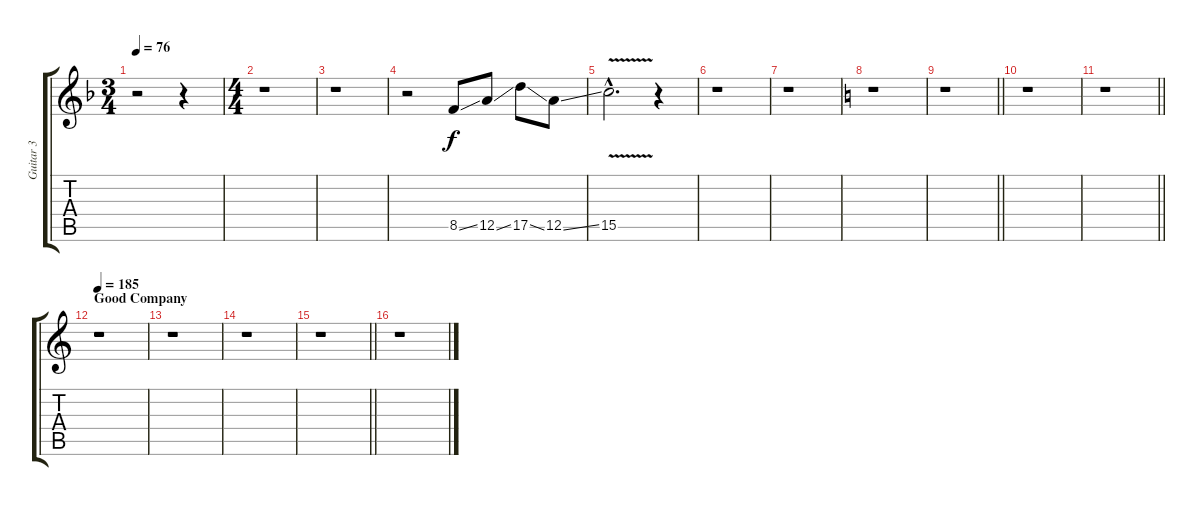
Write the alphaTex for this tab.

\track ("Guitar 3" "Guitar 3") {instrument electricguitarjazz}
\staff {score tabs}
\tuning (E4 B3 G3 D3 A2 E2) {hide}
\ts (3 4)
\tempo 76
\clef g2
\ks f
r.2{dy f} r.4 |
\ts (4 4)
r.1 |
r.1 |
r.2 8.5{ss}.8 12.5{ss}.8 17.5{ss}.8 12.5{ss}.8 |
15.5{v hac}.2{d} r.4 |
r.1 |
r.1 |
\ks c
r.1 |
\barLineRight lightlight
r.1 |
r.1 |
\barLineRight lightlight
r.1 |
\section ("" "Good Company")
\tempo 185
r.1 |
r.1 |
r.1 |
\barLineRight lightlight
r.1 |
r.1
